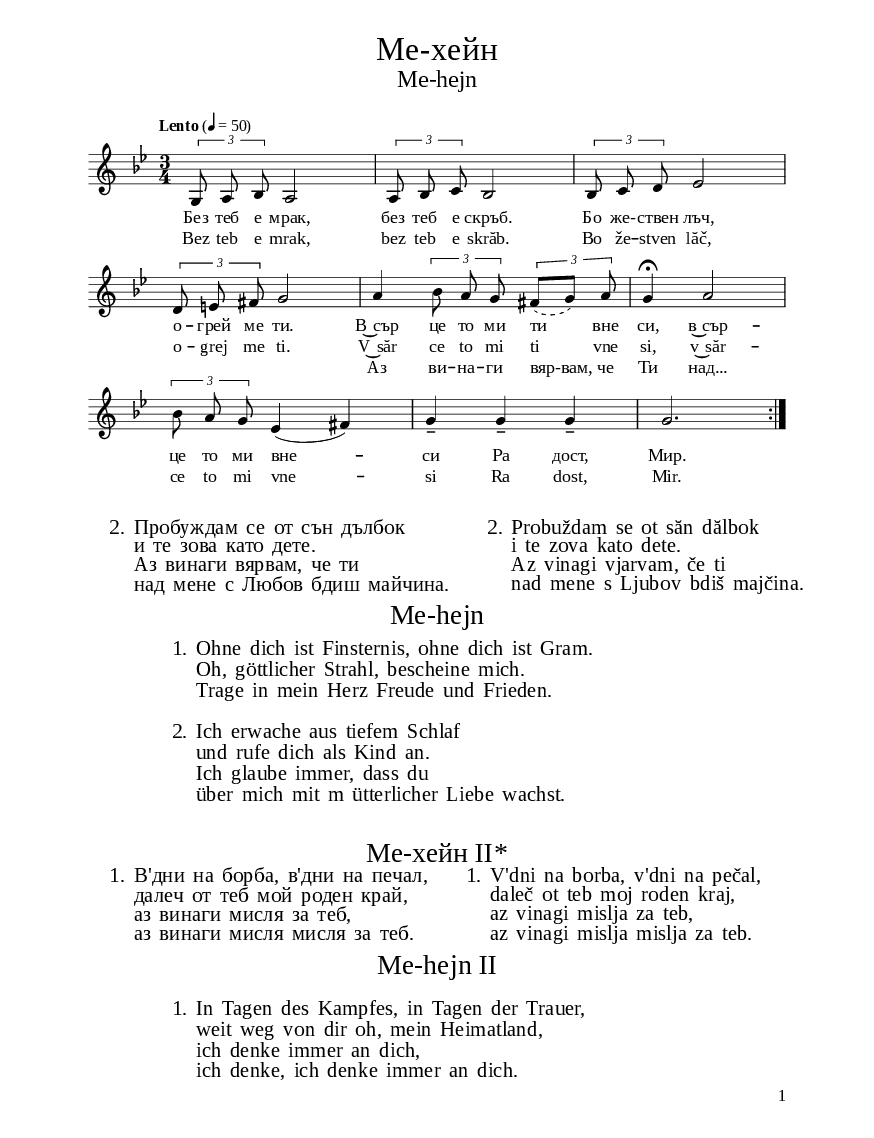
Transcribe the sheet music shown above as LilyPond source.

\version "2.24.1"

% include paper part and global functions
\include "include/globals.ily"

\bookpart {
  \label #'ref175_2
  \tocItem \markup "Ме-хейн – Me-hejn "
  \include "include/bookpart-paper.ily"
  \score {
    \include "include/score-layout.ily"

    \new Voice \absolute {
      \clef treble
      \key g \minor
      \time 3/4
      \tempoFunc "Lento" 4 "50"
      \autoBeamOff


      \times 2/3  {
        g8  a8 bes8
      }
      a2 | % 2

      \times 2/3  {
        a8  bes8 c'8
      }
      bes2 | % 3

      \times 2/3  {
        bes8  c'8 d'8
      }
      es'2 \break | % 4

      \times 2/3  {
        d'8  e'8 fis'8
      }
      g'2 | % 5
      a'4
      \times 2/3  {
        bes'8  a'8 g'8
      }

      \times 2/3  {
        \slurDashed fis'8 ( [g'8])  a'8
      }
      | % 6
      g'4 ^\fermata a'2 \break | % 7

      \times 2/3  {
        bes'8  a'8 g'8
      }
      \slurSolid
      es'4

      ( fis'4 )| % 8
      g'4 -- g'4 -- g'4 -- | % 9
      g'2. \bar ":|."
    }

    \addlyrics {
      Без теб е мрак, без теб е скръб. Бо "же-" -- ствен лъч,
      о -- грей ме ти. В~сър це то ми ти вне си, в~сър -- це то ми вне -- си Ра дост, Мир.
    }

    \addlyrics {
      Bez teb e mrak, bez teb e skrăb. Bo že -- stven lăč,
      o -- grej me ti. V~săr ce to mi ti vne si, v~săr -- ce to mi vne -- si Ra dost, Mir.
    }

    \addlyrics {
      " " " " " " " " " " " " " " " "

      " " " " " " " " " " " " " " " "

      Аз ви -- на -- ги вяр-вам, че Ти над...}




      \header {
        title = \titleFunc "Ме-хейн" "Me-hejn"
      }

      \midi{}

    } % score

    \markup  \fontsize #bgCoupletFontSize {
      \hspace #2
      \override #'(baseline-skip . 1.8)
      \column {
        \line { 2. Пробуждам се от сън дълбок }
        \line {   "   " и те зова като дете.}
        \line {   "   " Аз винаги вярвам, че ти}
        \line {   "   " над мене с Любов бдиш майчина.}
      }

      \hspace #3
      \override #'(baseline-skip . 1.8)
      \column {

        \line { 2. Probuždam se ot săn dălbok }
        \line {   "   " i te zova kato dete.}
        \line {   "   " Az vinagi vjarvam, če ti}
        \line {   "   " nad mene s Ljubov bdiš majčina.}
      } %column
    } % markup



    \markup \empty-one

    % include foreign translation(s) of the song
    \version "2.24.1"

\markup \fill-line { \fontsize #deTitleFontSize "Me-hejn" }
\markup \null
\markup \fontsize #deCoupletFontSize {
  \hspace #8
  \override #`(baseline-skip . ,deCoupletBaselineSkip)

  \column {



    \line { 1.  Ohne dich ist Finsternis, ohne dich ist Gram.}
    \line { "   " Oh, göttlicher Strahl, bescheine mich.}
    \line { "   " Trage in mein Herz Freude und Frieden.}
    \line { "   "}
    \line {2. Ich erwache aus tiefem Schlaf }
    \line { "   " und rufe dich als Kind an.}
    \line { "   " Ich glaube immer, dass du}
    \line { "   " über mich mit m ütterlicher Liebe wachst.}

  }
}

    \markup \empty-two

    \markup \fill-line { \fontsize #deTitleFontSize "Ме-хейн II*" }

    \markup  \fontsize #bgCoupletFontSize {
      \hspace #2
      \override #'(baseline-skip . 1.8)
      \column {
        \line { 1. В'дни на борба, в'дни на печал, }
        \line {   "   "  далеч от теб мой роден край,}
        \line {   "   " аз винаги мисля за теб,}
        \line {   "   " аз винаги мисля  мисля за теб.}
      }

      \hspace #3
      \override #'(baseline-skip . 1.8)
      \column {
        \line { 1. V'dni na borba, v'dni na pečal, }
        \line {   "   "  daleč ot teb moj roden kraj,}
        \line {   "   "  az vinagi mislja za teb,}
        \line {   "   " az vinagi mislja  mislja za teb.}
      } %column
    } % markup
    \markup \empty-one
    \version "2.24.1"

\markup \fill-line { \fontsize #deTitleFontSize "Me-hejn II" }
\markup \null
\markup \null
\markup \fontsize #deCoupletFontSize {
  \hspace #8
  \override #`(baseline-skip . ,deCoupletBaselineSkip)

  \column {

 \line { 1. In Tagen des Kampfes, in Tagen der Trauer, }
 \line { "   " weit weg von dir oh, mein Heimatland,}
 \line { "   " ich denke immer an dich, }
 \line { "   " ich denke, ich denke immer an dich. }

  }
}


  } % bookpart

  % Più mosso
  %
